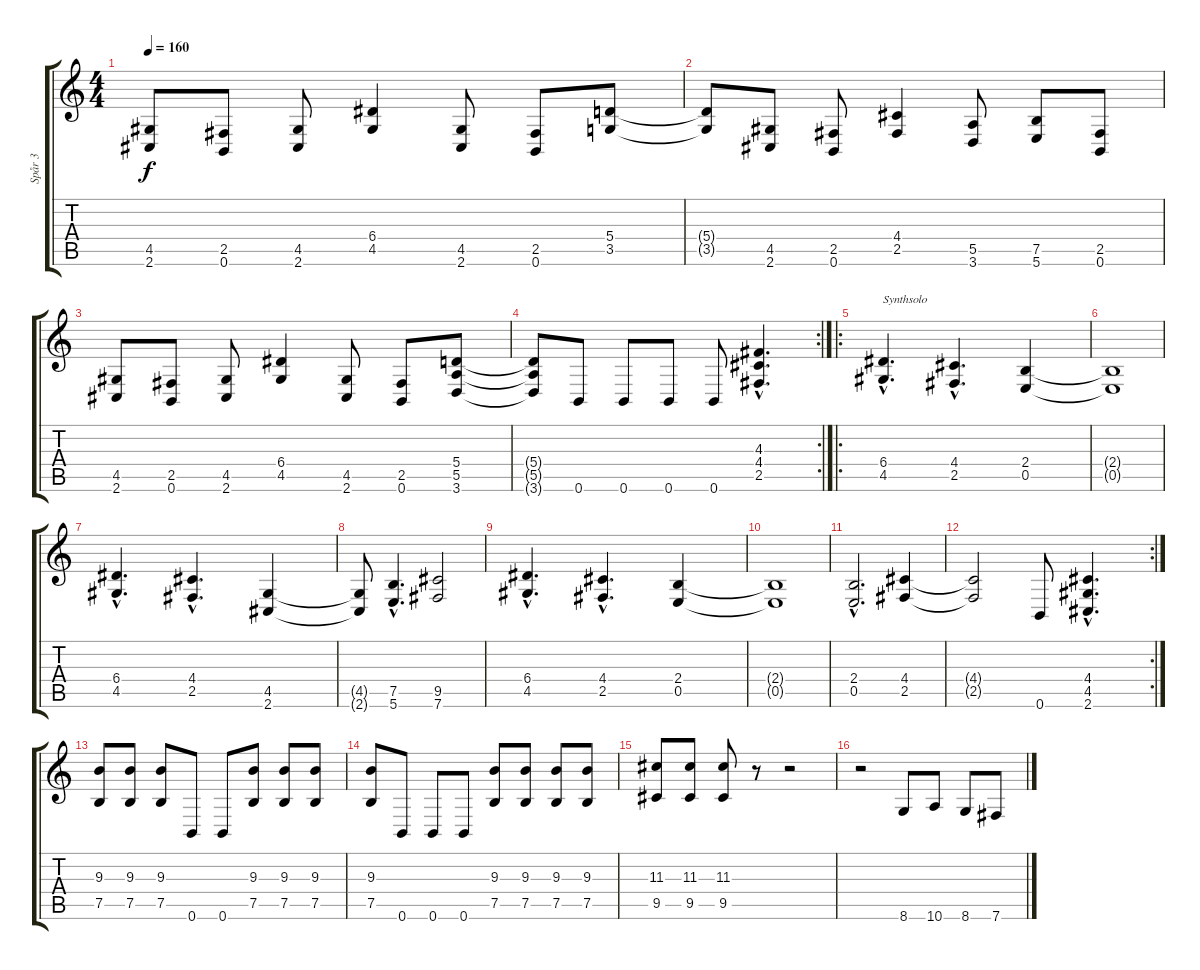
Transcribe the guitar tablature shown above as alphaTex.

\track ("Spår 3" "Spår 3") {instrument distortionguitar}
\staff {score tabs}
\tuning (B3 Gb3 D3 A2 E2 B1) {hide}
\ts (4 4)
\tempo 160
\clef g2
\ks c
(4.5 2.6).8{dy f} (2.5 0.6).8 (4.5 2.6).8 (6.4 4.5).4 (4.5 2.6).8 (2.5 0.6).8 (5.4 3.5).8 |
(5.4{t} 3.5{t}).8 (4.5 2.6).8 (2.5 0.6).8 (4.4 2.5).4 (5.5 3.6).8 (7.5 5.6).8 (2.5 0.6).8 |
(4.5 2.6).8 (2.5 0.6).8 (4.5 2.6).8 (6.4 4.5).4 (4.5 2.6).8 (2.5 0.6).8 (5.4 5.5 3.6).8 |
\rc 2
(5.4{t} 5.5{t} 3.6{t}).8 0.6.8 0.6.8 0.6.8 0.6.8 (4.3{hac} 4.4{hac} 2.5{hac}).4{d} |
\ro
(6.4{hac} 4.5{hac}).4{d txt "Synthsolo"} (4.4{hac} 2.5{hac}).4{d} (2.4 0.5).4 |
(2.4{t} 0.5{t}).1 |
(6.4{hac} 4.5{hac}).4{d} (4.4{hac} 2.5{hac}).4{d} (4.5 2.6).4 |
(4.5{t} 2.6{t}).8 (7.5{hac} 5.6{hac}).4{d} (9.5 7.6).2 |
(6.4{hac} 4.5{hac}).4{d} (4.4{hac} 2.5{hac}).4{d} (2.4 0.5).4 |
(2.4{t} 0.5{t}).1 |
(2.4{hac} 0.5{hac}).2{d} (4.4 2.5).4 |
\rc 2
(4.4{t} 2.5{t}).2 0.6.8 (4.4{hac} 4.5{hac} 2.6{hac}).4{d} |
(9.3 7.5).8 (9.3 7.5).8 (9.3 7.5).8 0.6.8 0.6.8 (9.3 7.5).8 (9.3 7.5).8 (9.3 7.5).8 |
(9.3 7.5).8 0.6.8 0.6.8 0.6.8 (9.3 7.5).8 (9.3 7.5).8 (9.3 7.5).8 (9.3 7.5).8 |
(11.3 9.5).8 (11.3 9.5).8 (11.3 9.5).8 r.8 r.2 |
r.2 8.6.8 10.6.8 8.6.8 7.6.8
